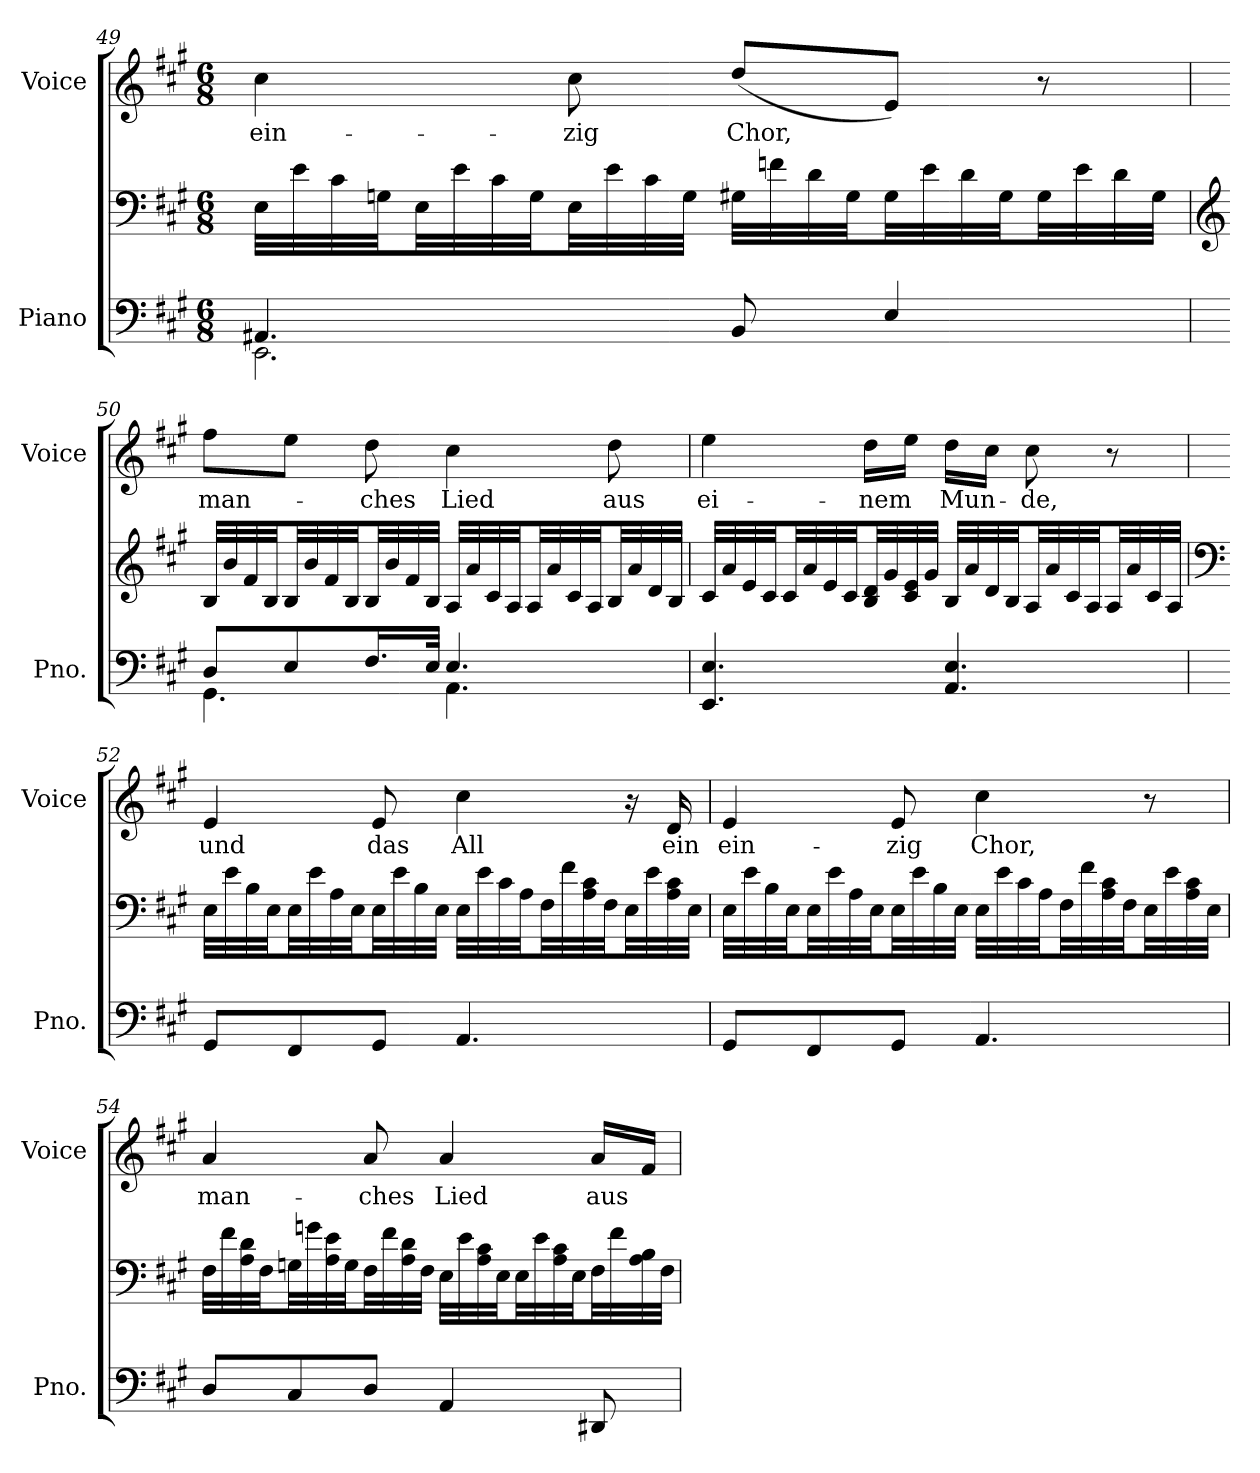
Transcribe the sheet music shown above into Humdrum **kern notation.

**kern	**kern	**kern	**text
*part2	*part2	*part1	*part1
*staff3	*staff2	*staff1	*staff1
*I"Piano	*	*I"Voice	*
*I'Pno.	*	*I'Voice	*
*clefF4	*clefF4	*clefG2	*
*k[f#c#g#]	*k[f#c#g#]	*k[f#c#g#]	*
*A:	*A:	*A:	*
*M6/8	*M6/8	*M6/8	*
=49	=49	=49	=49
*^	*	*	*
!	!	!	!	!LO:LY:b:color=#000000
4.AA#Xi/	2.EEi\	32Ei\LLL	4cc#i\	ein-
.	.	32ei\	.	.
.	.	32c#i\	.	.
.	.	32Gni\JJ	.	.
.	.	32Ei\LL	.	.
.	.	32ei\	.	.
.	.	32c#i\	.	.
.	.	32Gi\JJ	.	.
!	!	!	!	!LO:LY:b:color=#000000
.	.	32Ei\LL	8cc#i\	-zig
.	.	32ei\	.	.
.	.	32c#i\	.	.
.	.	32Gi\JJJ	.	.
!	!	!	!	!LO:LY:b:color=#000000
8BBi/	.	32G#Xi\LLL	(8ddi/L	Chor,
.	.	32fni\	.	.
.	.	32di\	.	.
.	.	32G#i\JJ	.	.
4Ei/	.	32G#i\LL	8ei/J)	.
.	.	32ei\	.	.
.	.	32di\	.	.
.	.	32G#i\JJ	.	.
.	.	32G#i\LL	8r	.
.	.	32ei\	.	.
.	.	32di\	.	.
.	.	32G#i\JJJ	.	.
!!LO:PB:g=z
=50	=50	=50	=50	=50
*	*	*clefG2	*	*
!	!	!	!	!LO:LY:b:color=#000000
8Di/L	4.GG#i\	32Bi/LLL	8ff#i\L	man-
.	.	32bi/	.	.
.	.	32f#i/	.	.
.	.	32Bi/JJ	.	.
8Ei/	.	32Bi/LL	8eei\J	.
.	.	32bi/	.	.
.	.	32f#i/	.	.
.	.	32Bi/JJ	.	.
!	!	!	!	!LO:LY:b:color=#000000
16.F#i/L	.	32Bi/LL	8ddi\	-ches
.	.	32bi/	.	.
.	.	32f#i/	.	.
32Ei/JJk	.	32Bi/JJJ	.	.
!	!	!	!	!LO:LY:b:color=#000000
4.Ei/	4.AAi\	32Ai/LLL	4cc#i\	Lied
.	.	32ai/	.	.
.	.	32c#i/	.	.
.	.	32Ai/JJ	.	.
.	.	32Ai/LL	.	.
.	.	32ai/	.	.
.	.	32c#i/	.	.
.	.	32Ai/JJ	.	.
!	!	!	!	!LO:LY:b:color=#000000
.	.	32Bi/LL	8ddi\	aus
.	.	32ai/	.	.
.	.	32di/	.	.
.	.	32Bi/JJJ	.	.
*v	*v	*	*	*
=51	=51	=51	=51
!	!	!	!LO:LY:b:color=#000000
4.EEi/ 4.Ei	32c#i/LLL	4eei\	ei-
.	32ai/	.	.
.	32ei/	.	.
.	32c#i/JJ	.	.
.	32c#i/LL	.	.
.	32ai/	.	.
.	32ei/	.	.
.	32c#i/JJ	.	.
!	!	!	!LO:LY:b:color=#000000
.	32Bi/ 32diLL	16ddi\LL	-nem
.	32g#i/	.	.
.	32c#i/ 32ei	16eei\JJ	.
.	32g#i/JJJ	.	.
!	!	!	!LO:LY:b:color=#000000
4.AAi/ 4.Ei	32Bi/LLL	16ddi\LL	Mun-
.	32ai/	.	.
.	32di/	16cc#i\JJ	.
.	32Bi/JJ	.	.
!	!	!	!LO:LY:b:color=#000000
.	32Ai/LL	8cc#i\	-de,
.	32ai/	.	.
.	32c#i/	.	.
.	32Ai/JJ	.	.
.	32Ai/LL	8r	.
.	32ai/	.	.
.	32c#i/	.	.
.	32Ai/JJJ	.	.
!!LO:LB:g=z
=52	=52	=52	=52
*	*clefF4	*	*
!	!	!	!LO:LY:b:color=#000000
8GG#i/L	32Ei\LLL	4ei/	und
.	32ei\	.	.
.	32Bi\	.	.
.	32Ei\JJ	.	.
8FF#i/	32Ei\LL	.	.
.	32ei\	.	.
.	32Ai\	.	.
.	32Ei\JJ	.	.
!	!	!	!LO:LY:b:color=#000000
8GG#i/J	32Ei\LL	8ei/	das
.	32ei\	.	.
.	32Bi\	.	.
.	32Ei\JJJ	.	.
!	!	!	!LO:LY:b:color=#000000
4.AAi/	32Ei\LLL	4cc#i\	All
.	32ei\	.	.
.	32c#i\	.	.
.	32Ai\JJ	.	.
.	32F#i\LL	.	.
.	32f#i\	.	.
.	32Ai\ 32c#i	.	.
.	32F#i\JJ	.	.
.	32Ei\LL	16r	.
.	32ei\	.	.
!	!	!	!LO:LY:b:color=#000000
.	32Ai\ 32c#i	16di/	ein
.	32Ei\JJJ	.	.
=53	=53	=53	=53
!	!	!	!LO:LY:b:color=#000000
8GG#i/L	32Ei\LLL	4ei/	ein-
.	32ei\	.	.
.	32Bi\	.	.
.	32Ei\JJ	.	.
8FF#i/	32Ei\LL	.	.
.	32ei\	.	.
.	32Ai\	.	.
.	32Ei\JJ	.	.
!	!	!	!LO:LY:b:color=#000000
8GG#i/J	32Ei\LL	8ei/	-zig
.	32ei\	.	.
.	32Bi\	.	.
.	32Ei\JJJ	.	.
!	!	!	!LO:LY:b:color=#000000
4.AAi/	32Ei\LLL	4cc#i\	Chor,
.	32ei\	.	.
.	32c#i\	.	.
.	32Ai\JJ	.	.
.	32F#i\LL	.	.
.	32f#i\	.	.
.	32Ai\ 32c#i	.	.
.	32F#i\JJ	.	.
.	32Ei\LL	8r	.
.	32ei\	.	.
.	32Ai\ 32c#i	.	.
.	32Ei\JJJ	.	.
!!LO:LB:g=z
=54	=54	=54	=54
!	!	!	!LO:LY:b:color=#000000
8Di/L	32F#i\LLL	4ai/	man-
.	32f#i\	.	.
.	32Ai\ 32di	.	.
.	32F#i\JJ	.	.
8C#i/	32Gni\LL	.	.
.	32gni\	.	.
.	32Ai\ 32ei	.	.
.	32Gi\JJ	.	.
!	!	!	!LO:LY:b:color=#000000
8Di/J	32F#i\LL	8ai/	-ches
.	32f#i\	.	.
.	32Ai\ 32di	.	.
.	32F#i\JJJ	.	.
!	!	!	!LO:LY:b:color=#000000
4AAi/	32Ei\LLL	4ai/	Lied
.	32ei\	.	.
.	32Ai\ 32c#i	.	.
.	32Ei\JJ	.	.
.	32Ei\LL	.	.
.	32ei\	.	.
.	32Ai\ 32c#i	.	.
.	32Ei\JJ	.	.
!	!	!	!LO:LY:b:color=#000000
8DD#Xi/	32F#i\LL	16ai/LL	aus
.	32f#i\	.	.
.	32Ai\ 32Bi	16f#i/JJ	.
.	32F#i\JJJ	.	.
=	=	=	=
*-	*-	*-	*-
